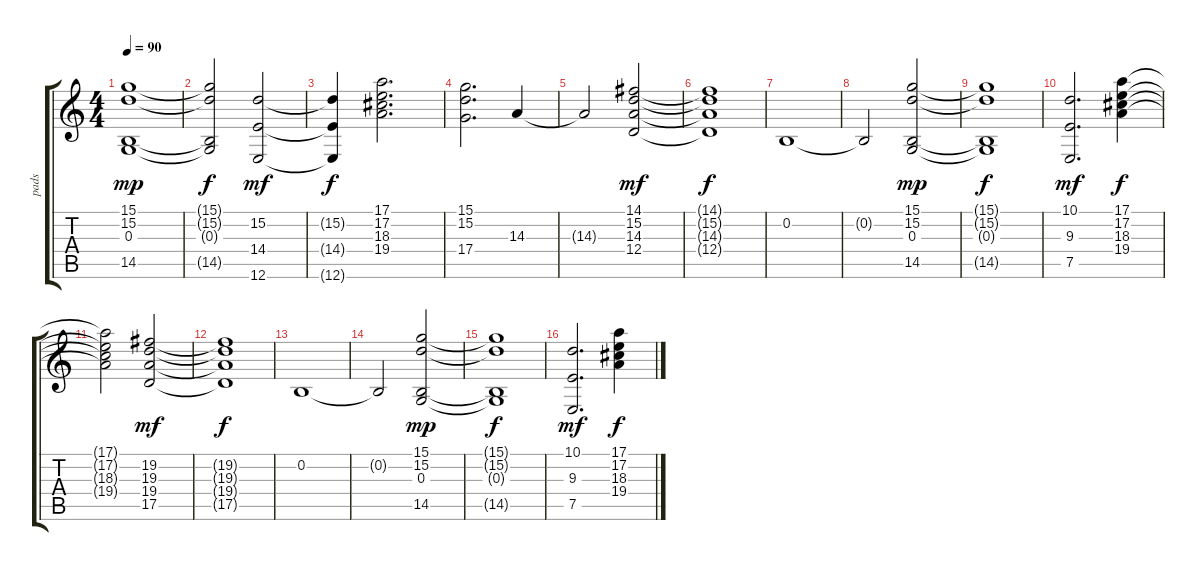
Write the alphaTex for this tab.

\track ("pads" "pads") {instrument stringensemble1}
\staff {score tabs}
\tuning (E4 B3 G3 D3 A2 E2) {hide}
\ts (4 4)
\tempo 90
\clef g2
\ks c
(15.1 15.2 0.3 14.5).1{dy mp} |
(15.1{t} 15.2{t} 0.3{t} 14.5{t}).2{dy f} (15.2 14.4 12.6).2{dy mf} |
(15.2{t} 14.4{t} 12.6{t}).4{dy f} (17.1 17.2 18.3 19.4).2{d} |
(15.1 15.2 17.4).2{d} 14.3.4 |
14.3{t}.2 (14.1 15.2 14.3 12.4).2{dy mf} |
(14.1{t} 15.2{t} 14.3{t} 12.4{t}).1{dy f} |
0.2.1 |
0.2{t}.2 (15.1 15.2 0.3 14.5).2{dy mp} |
(15.1{t} 15.2{t} 0.3{t} 14.5{t}).1{dy f} |
(10.1 9.3 7.5).2{d dy mf} (17.1 17.2 18.3 19.4).4{dy f} |
(17.1{t} 17.2{t} 18.3{t} 19.4{t}).2 (19.2 19.3 19.4 17.5).2{dy mf} |
(19.2{t} 19.3{t} 19.4{t} 17.5{t}).1{dy f} |
0.2.1 |
0.2{t}.2 (15.1 15.2 0.3 14.5).2{dy mp} |
(15.1{t} 15.2{t} 0.3{t} 14.5{t}).1{dy f} |
(10.1 9.3 7.5).2{d dy mf} (17.1 17.2 18.3 19.4).4{dy f}
